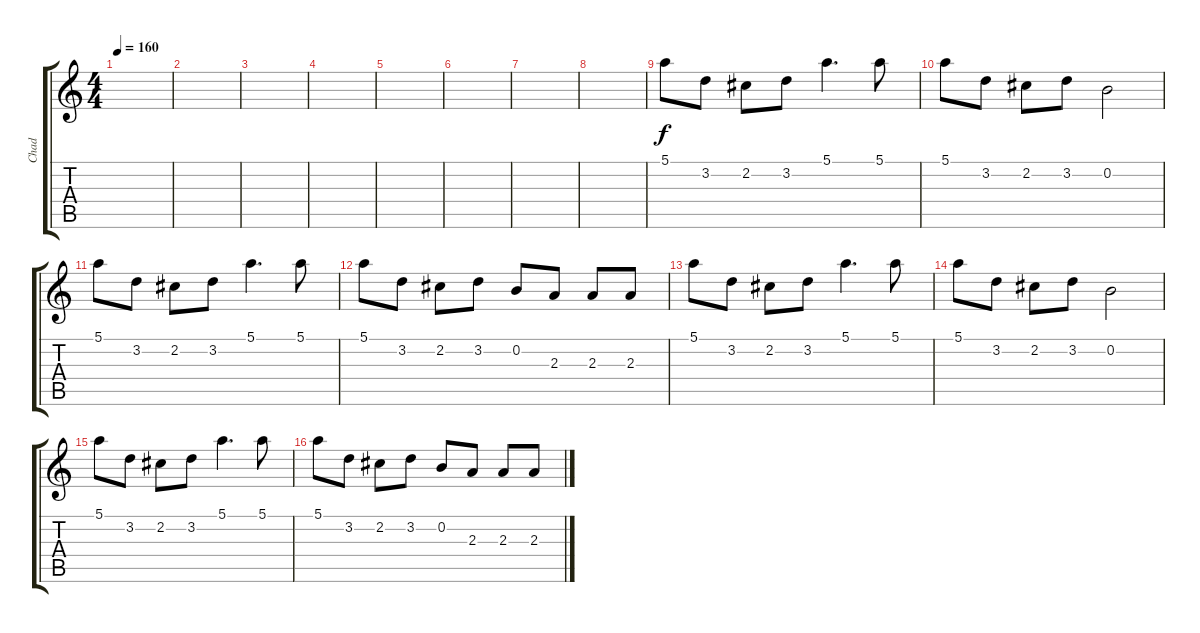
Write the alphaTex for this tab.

\track ("Chad" "Chad") {instrument overdrivenguitar}
\staff {score tabs}
\tuning (E4 B3 G3 D3 A2 E2) {hide}
\ts (4 4)
\tempo 160
\clef g2
\ks c
|
|
|
|
|
|
|
|
5.1.8 3.2.8 2.2.8 3.2.8 5.1.4{d} 5.1.8 |
5.1.8 3.2.8 2.2.8 3.2.8 0.2.2 |
5.1.8 3.2.8 2.2.8 3.2.8 5.1.4{d} 5.1.8 |
5.1.8 3.2.8 2.2.8 3.2.8 0.2.8 2.3.8 2.3.8 2.3.8 |
5.1.8 3.2.8 2.2.8 3.2.8 5.1.4{d} 5.1.8 |
5.1.8 3.2.8 2.2.8 3.2.8 0.2.2 |
5.1.8 3.2.8 2.2.8 3.2.8 5.1.4{d} 5.1.8 |
5.1.8 3.2.8 2.2.8 3.2.8 0.2.8 2.3.8 2.3.8 2.3.8
